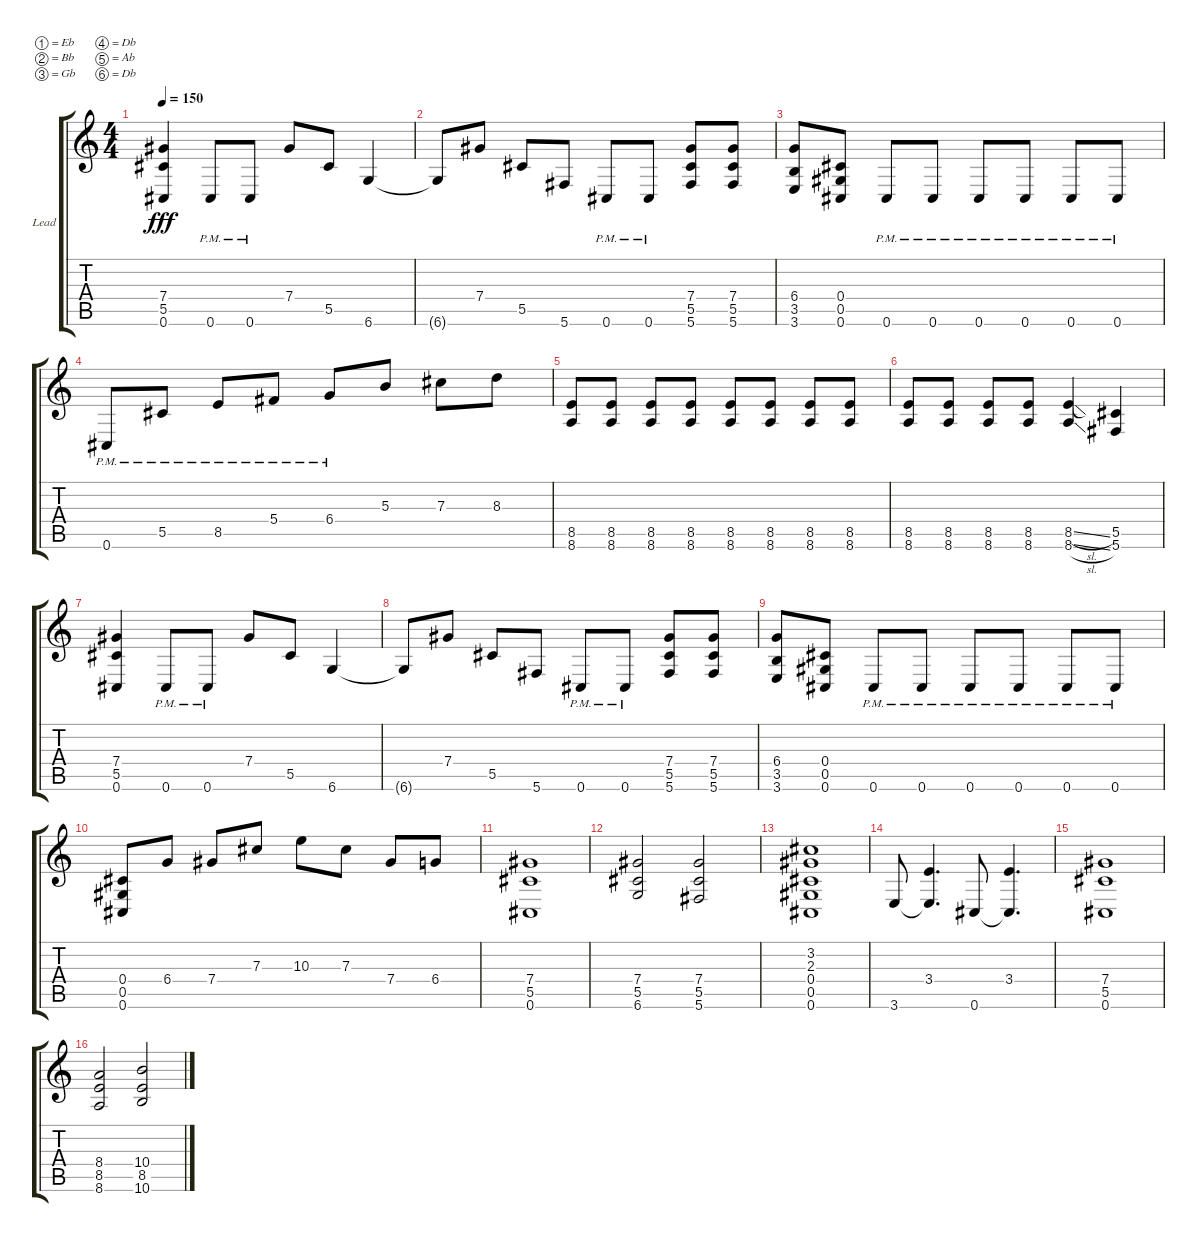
\bracketExtendMode groupsimilarinstruments
\firstSystemTrackNameOrientation horizontal
\otherSystemsTrackNameOrientation horizontal
\track ("Adam" "Lead") {instrument distortionguitar}
\staff {score tabs}
\tuning (Eb4 Bb3 Gb3 Db3 Ab2 Db2)
\ts (4 4)
\tempo 150
\clef g2
\ks c
(0.6 5.5 7.4).4{dy fff} 0.6{pm}.8 0.6{pm}.8 7.4.8 5.5.8 6.6.4 |
6.6{t}.8 7.4.8 5.5.8 5.6.8 0.6{pm}.8 0.6{pm}.8 (5.6 5.5 7.4).8 (5.6 5.5 7.4).8 |
(3.6 3.5 6.4).8 (0.6 0.4 0.5).8 0.6{pm}.8 0.6{pm}.8 0.6{pm}.8 0.6{pm}.8 0.6{pm}.8 0.6{pm}.8 |
0.6{pm}.8 5.5{pm}.8 8.5{pm}.8 5.4{pm}.8 6.4{pm}.8 5.3.8 7.3.8 8.3.8 |
(8.6 8.5).8 (8.5 8.6).8 (8.6 8.5).8 (8.6 8.5).8 (8.5 8.6).8 (8.5 8.6).8 (8.5 8.6).8 (8.5 8.6).8 |
(8.5 8.6).8 (8.5 8.6).8 (8.6 8.5).8 (8.6 8.5).8 (8.6{sl} 8.5{sl}).4 (5.6 5.5).4 |
(0.6 5.5 7.4).4 0.6{pm}.8 0.6{pm}.8 7.4.8 5.5.8 6.6.4 |
6.6{t}.8 7.4.8 5.5.8 5.6.8 0.6{pm}.8 0.6{pm}.8 (5.6 5.5 7.4).8 (5.6 5.5 7.4).8 |
(3.6 3.5 6.4).8 (0.6 0.4 0.5).8 0.6{pm}.8 0.6{pm}.8 0.6{pm}.8 0.6{pm}.8 0.6{pm}.8 0.6{pm}.8 |
(0.6 0.5 0.4).8 6.4.8 7.4.8 7.3.8 10.3.8 7.3.8 7.4.8 6.4.8 |
(7.4 5.5 0.6).1 |
(6.6 5.5 7.4).2 (5.6 5.5 7.4).2 |
(0.6 0.5 0.4 2.3 3.2).1 |
3.6.8 (3.4 3.6{t}).4{d} 0.6.8 (3.4 0.6{t}).4{d} |
(7.4 5.5 0.6).1 |
(8.6 8.5 8.4).2 (10.6 8.5 10.4).2
